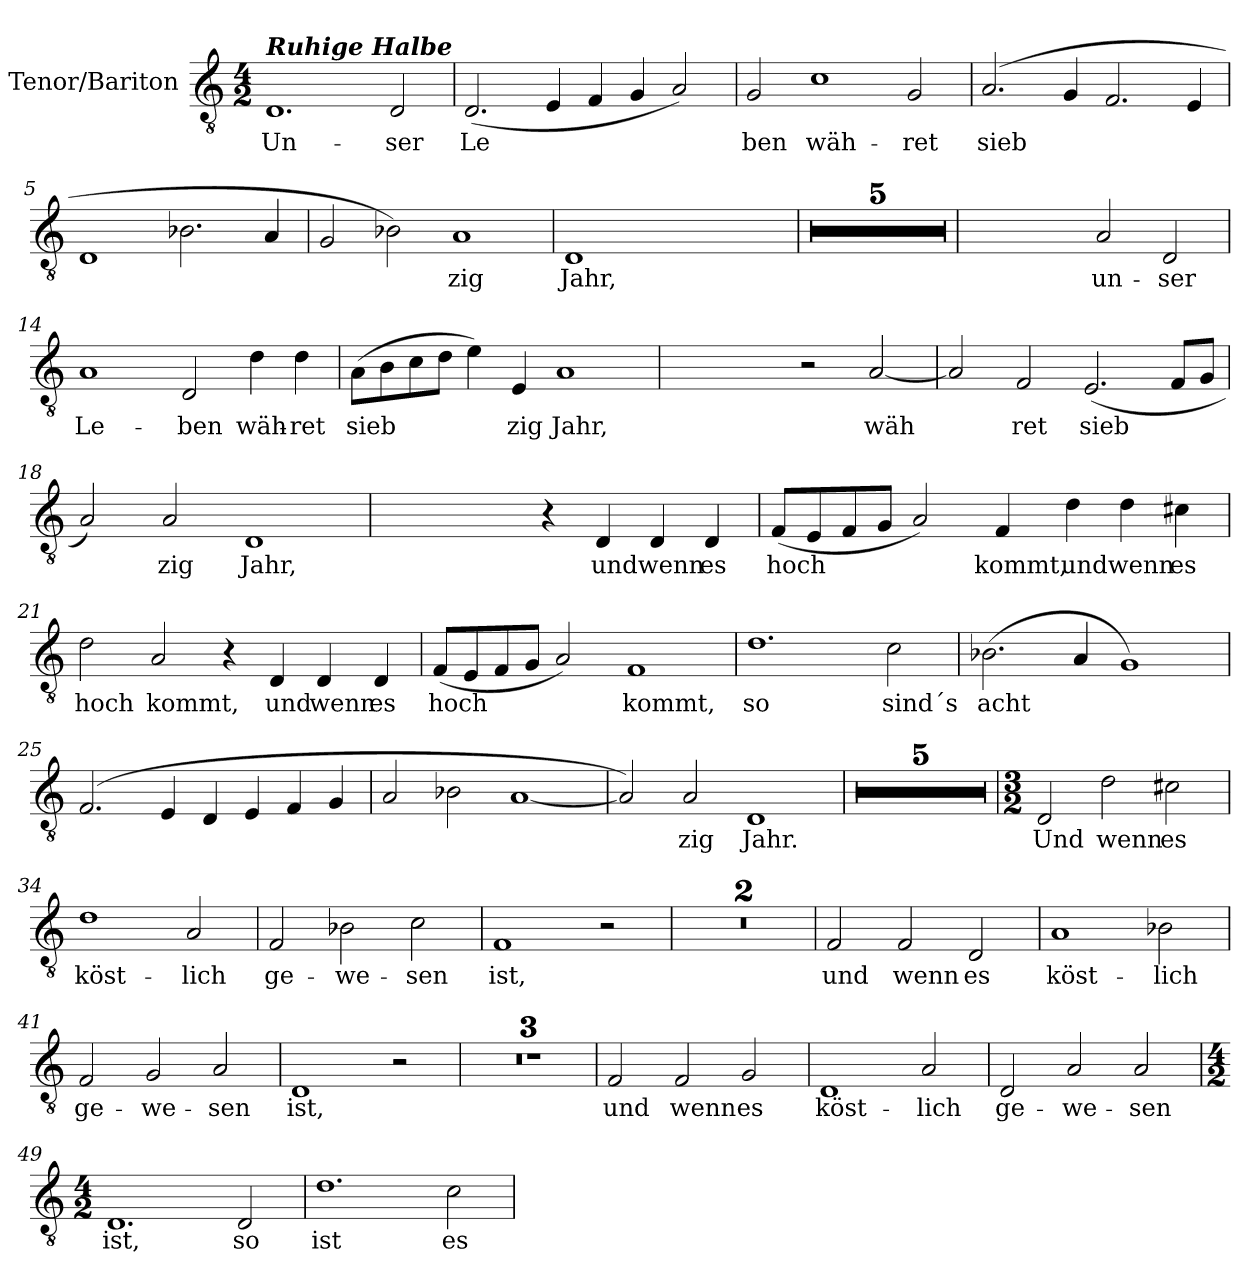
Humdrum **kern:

**kern	**text
*part1	*part1
*staff1	*staff1
*I"Tenor/Bariton	*
*I'T/B	*
*clefGv2	*
*k[]	*
*M4/2	*
=1	=1
!LO:TX:a:Bi:t=Ruhige Halbe	!
!	!LO:LY:b
1.D	Un-
!	!LO:LY:b
2D/	ser
=2	=2
!	!LO:LY:b
(2.D/	Le
4E/	.
4F/	.
4G/	.
2A/)	.
=3	=3
!	!LO:LY:b
2G/	ben
!	!LO:LY:b
1c	wäh-
!	!LO:LY:b
2G/	ret
!!LO:LB:g=z
=4	=4
!	!LO:LY:b
(2.A/	sieb
4G/	.
2.F/	.
4E/	.
=5	=5
1D	.
2.B-X\	.
4A/	.
=6	=6
2G/	.
2B-X\)	.
!	!LO:LY:b
1A	zig
!!LO:LB:g=z
=7	=7
!	!LO:LY:b
1D	Jahr,
2ryy	.
2ryy	.
=8	=8
0r	.
=9	=9
0r	.
=10	=10
0r	.
=11	=11
0r	.
=12	=12
0r	.
=13	=13
2ryy	.
2ryy	.
!	!LO:LY:b
2A/	un-
!	!LO:LY:b
2D/	ser
!!LO:LB:g=z
=14	=14
!	!LO:LY:b
1A	Le-
!	!LO:LY:b
2D/	ben
!	!LO:LY:b
4d\	wäh-
!	!LO:LY:b
4d\	ret
=15	=15
!	!LO:LY:b
(8A\L	sieb
8B\	.
8c\	.
8d\J	.
4e\)	.
!	!LO:LY:b
4E/	zig
!	!LO:LY:b
1A	Jahr,
!!LO:LB:g=z
=16	=16
2ryy	.
2ryy	.
2r	.
!	!LO:LY:b
[2A/	wäh
=17	=17
2A/]	.
!	!LO:LY:b
2F/	ret
!	!LO:LY:b
(2.E/	sieb
8F/L	.
8G/J	.
=18	=18
2A/)	.
!	!LO:LY:b
2A/	zig
!	!LO:LY:b
1D	Jahr,
=19	=19
2ryy	.
2ryy	.
4r	.
!	!LO:LY:b
4D/	und
!	!LO:LY:b
4D/	wenn
!	!LO:LY:b
4D/	es
!!LO:LB:g=z
=20	=20
!	!LO:LY:b
(8F/L	hoch
8E/	.
8F/	.
8G/J	.
2A/)	.
!	!LO:LY:b
4F/	kommt,
!	!LO:LY:b
4d\	und
!	!LO:LY:b
4d\	wenn
!	!LO:LY:b
4c#X\	es
=21	=21
!	!LO:LY:b
2d\	hoch
!	!LO:LY:b
2A/	kommt,
4r	.
!	!LO:LY:b
4D/	und
!	!LO:LY:b
4D/	wenn
!	!LO:LY:b
4D/	es
!!LO:LB:g=z
=22	=22
!	!LO:LY:b
(8F/L	hoch
8E/	.
8F/	.
8G/J	.
2A/)	.
!	!LO:LY:b
1F	kommt,
=23	=23
!	!LO:LY:b
1.d	so
!	!LO:LY:b
2c\	sind´s
=24	=24
!	!LO:LY:b
(2.B-X\	acht
4A/	.
1G)	.
!!LO:LB:g=z
=25	=25
(2.F/	.
4E/	.
4D/	.
4E/	.
4F/	.
4G/	.
=26	=26
2A/	.
2B-X\	.
[1A	.
=27	=27
2A/])	.
!	!LO:LY:b
2A/	zig
!	!LO:LY:b
1D	Jahr.
=28	=28
0r	.
=29	=29
0r	.
=30	=30
0r	.
!!LO:LB:g=z
=31	=31
0r	.
=32	=32
0r	.
!!LO:LB:g=z
=33	=33
*M3/2	*
!	!LO:LY:b
2D/	Und
!	!LO:LY:b
2d\	wenn
!	!LO:LY:b
2c#X\	es
=34	=34
!	!LO:LY:b
1d	köst-
!	!LO:LY:b
2A/	lich
=35	=35
!	!LO:LY:b
2F/	ge-
!	!LO:LY:b
2B-X\	we-
!	!LO:LY:b
2c\	sen
=36	=36
!	!LO:LY:b
1F	ist,
2r	.
!!LO:LB:g=z
=37	=37
1.r	.
=38	=38
1.r	.
=39	=39
!	!LO:LY:b
2F/	und
!	!LO:LY:b
2F/	wenn
!	!LO:LY:b
2D/	es
=40	=40
!	!LO:LY:b
1A	köst-
!	!LO:LY:b
2B-X\	lich
=41	=41
!	!LO:LY:b
2F/	ge-
!	!LO:LY:b
2G/	we-
!	!LO:LY:b
2A/	sen
=42	=42
!	!LO:LY:b
1D	ist,
2r	.
!!LO:LB:g=z
=43	=43
1.r	.
=44	=44
1.r	.
=45	=45
1.r	.
=46	=46
!	!LO:LY:b
2F/	und
!	!LO:LY:b
2F/	wenn
!	!LO:LY:b
2G/	es
=47	=47
!	!LO:LY:b
1D	köst-
!	!LO:LY:b
2A/	lich
=48	=48
!	!LO:LY:b
2D/	ge-
!	!LO:LY:b
2A/	we-
!	!LO:LY:b
2A/	sen
!!LO:PB:g=z
=49	=49
*M4/2	*
!	!LO:LY:b
1.D	ist,
!	!LO:LY:b
2D/	so
=50	=50
!	!LO:LY:b
1.d	ist
!	!LO:LY:b
2c\	es
=	=
*-	*-
